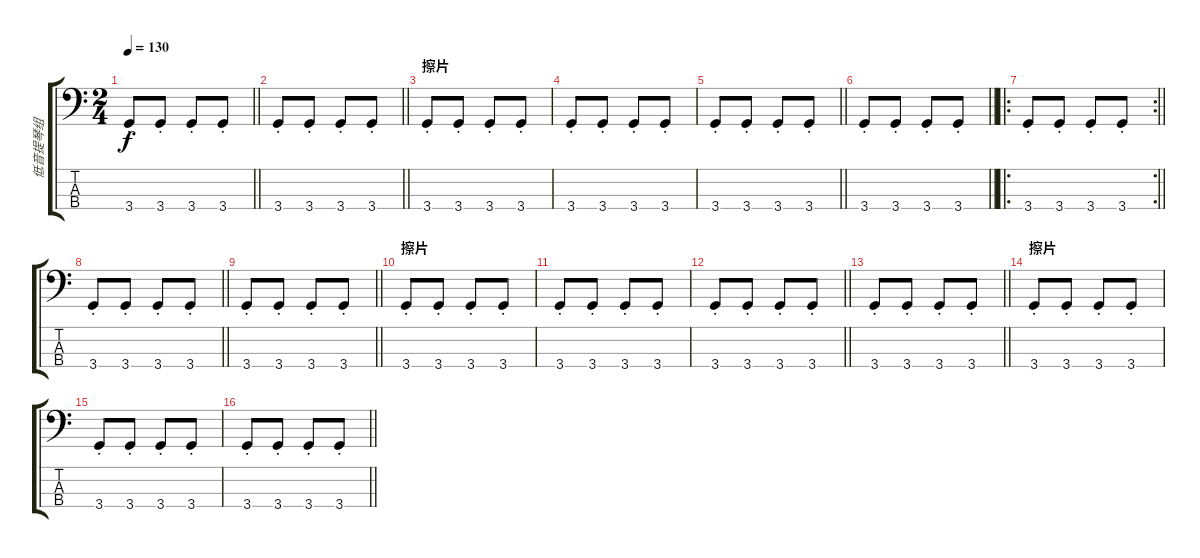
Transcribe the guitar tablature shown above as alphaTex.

\track ("低音提琴组" "低音提琴组") {instrument contrabass}
\staff {score tabs}
\tuning (G2 D2 A1 E1) {hide}
\ts (2 4)
\tempo 130
\clef f4
\barLineRight lightlight
\ks c
3.4{st}.8{dy f} 3.4{st}.8 3.4{st}.8 3.4{st}.8 |
\barLineRight lightlight
3.4{st}.8 3.4{st}.8 3.4{st}.8 3.4{st}.8 |
\section ("" "擦片")
3.4{st}.8 3.4{st}.8 3.4{st}.8 3.4{st}.8 |
3.4{st}.8 3.4{st}.8 3.4{st}.8 3.4{st}.8 |
\barLineRight lightlight
3.4{st}.8 3.4{st}.8 3.4{st}.8 3.4{st}.8 |
\barLineRight lightlight
3.4{st}.8 3.4{st}.8 3.4{st}.8 3.4{st}.8 |
\ro
\rc 2
\barLineRight lightlight
3.4{st}.8 3.4{st}.8 3.4{st}.8 3.4{st}.8 |
\barLineRight lightlight
3.4{st}.8 3.4{st}.8 3.4{st}.8 3.4{st}.8 |
\barLineRight lightlight
3.4{st}.8 3.4{st}.8 3.4{st}.8 3.4{st}.8 |
\section ("" "擦片")
3.4{st}.8 3.4{st}.8 3.4{st}.8 3.4{st}.8 |
3.4{st}.8 3.4{st}.8 3.4{st}.8 3.4{st}.8 |
\barLineRight lightlight
3.4{st}.8 3.4{st}.8 3.4{st}.8 3.4{st}.8 |
\barLineRight lightlight
3.4{st}.8 3.4{st}.8 3.4{st}.8 3.4{st}.8 |
\section ("" "擦片")
3.4{st}.8 3.4{st}.8 3.4{st}.8 3.4{st}.8 |
3.4{st}.8 3.4{st}.8 3.4{st}.8 3.4{st}.8 |
\barLineRight lightlight
3.4{st}.8 3.4{st}.8 3.4{st}.8 3.4{st}.8
